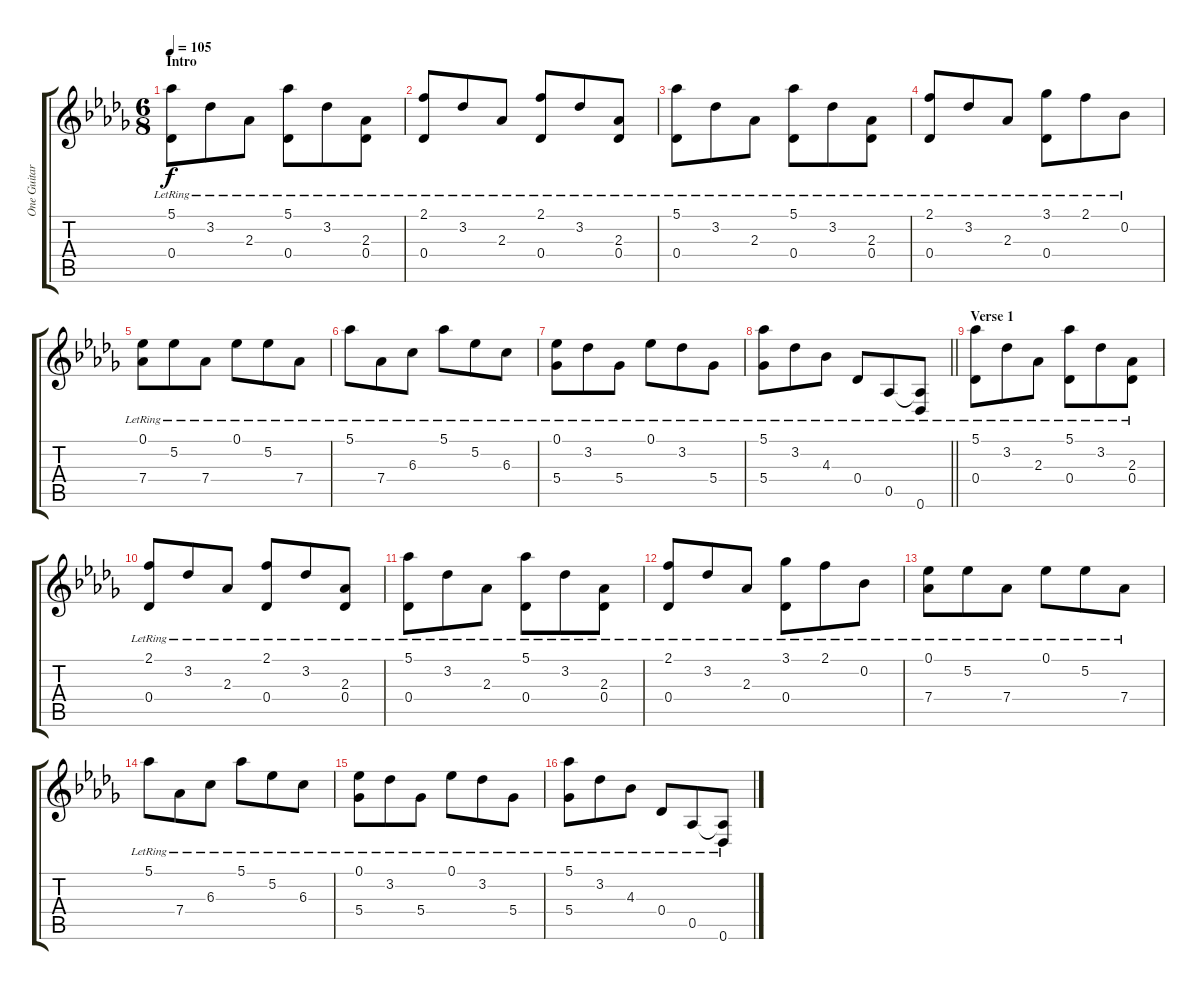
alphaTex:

\track ("One Guitar" "One Guitar") {mute instrument acousticguitarsteel}
\staff {score tabs}
\tuning (Eb4 Bb3 Gb3 Db3 Ab2 Db2) {hide}
\ts (6 8)
\section ("" "Intro")
\tempo 105
\clef g2
\ks db
(5.1{lr} 0.4{lr}).8{dy f instrument acousticguitarsteel} 3.2{lr}.8 2.3{lr}.8 (5.1{lr} 0.4{lr}).8 3.2{lr}.8 (2.3{lr} 0.4{lr}).8 |
(2.1{lr} 0.4{lr}).8 3.2{lr}.8 2.3{lr}.8 (2.1{lr} 0.4{lr}).8 3.2{lr}.8 (2.3{lr} 0.4{lr}).8 |
(5.1{lr} 0.4{lr}).8 3.2{lr}.8 2.3{lr}.8 (5.1{lr} 0.4{lr}).8 3.2{lr}.8 (2.3{lr} 0.4{lr}).8 |
(2.1{lr} 0.4{lr}).8 3.2{lr}.8 2.3{lr}.8 (3.1{lr} 0.4{lr}).8 2.1{lr}.8 0.2{lr}.8 |
(0.1{lr} 7.4{lr}).8 5.2{lr}.8 7.4{lr}.8 0.1{lr}.8 5.2{lr}.8 7.4{lr}.8 |
5.1{lr}.8 7.4{lr}.8 6.3{lr}.8 5.1{lr}.8 5.2{lr}.8 6.3{lr}.8 |
(0.1{lr} 5.4{lr}).8 3.2{lr}.8 5.4{lr}.8 0.1{lr}.8 3.2{lr}.8 5.4{lr}.8 |
\barLineRight lightlight
(5.1{lr} 5.4{lr}).8 3.2{lr}.8 4.3{lr}.8 0.4{lr}.8 0.5{lr}.8 (0.5{t} 0.6{lr}).8 |
\section ("" "Verse 1")
(5.1{lr} 0.4{lr}).8 3.2{lr}.8 2.3{lr}.8 (5.1{lr} 0.4{lr}).8 3.2{lr}.8 (2.3{lr} 0.4{lr}).8 |
(2.1{lr} 0.4{lr}).8 3.2{lr}.8 2.3{lr}.8 (2.1{lr} 0.4{lr}).8 3.2{lr}.8 (2.3{lr} 0.4{lr}).8 |
(5.1{lr} 0.4{lr}).8 3.2{lr}.8 2.3{lr}.8 (5.1{lr} 0.4{lr}).8 3.2{lr}.8 (2.3{lr} 0.4{lr}).8 |
(2.1{lr} 0.4{lr}).8 3.2{lr}.8 2.3{lr}.8 (3.1{lr} 0.4{lr}).8 2.1{lr}.8 0.2{lr}.8 |
(0.1{lr} 7.4{lr}).8 5.2{lr}.8 7.4{lr}.8 0.1{lr}.8 5.2{lr}.8 7.4{lr}.8 |
5.1{lr}.8 7.4{lr}.8 6.3{lr}.8 5.1{lr}.8 5.2{lr}.8 6.3{lr}.8 |
(0.1{lr} 5.4{lr}).8 3.2{lr}.8 5.4{lr}.8 0.1{lr}.8 3.2{lr}.8 5.4{lr}.8 |
(5.1{lr} 5.4{lr}).8 3.2{lr}.8 4.3{lr}.8 0.4{lr}.8 0.5{lr}.8 (0.5{t} 0.6{lr}).8
